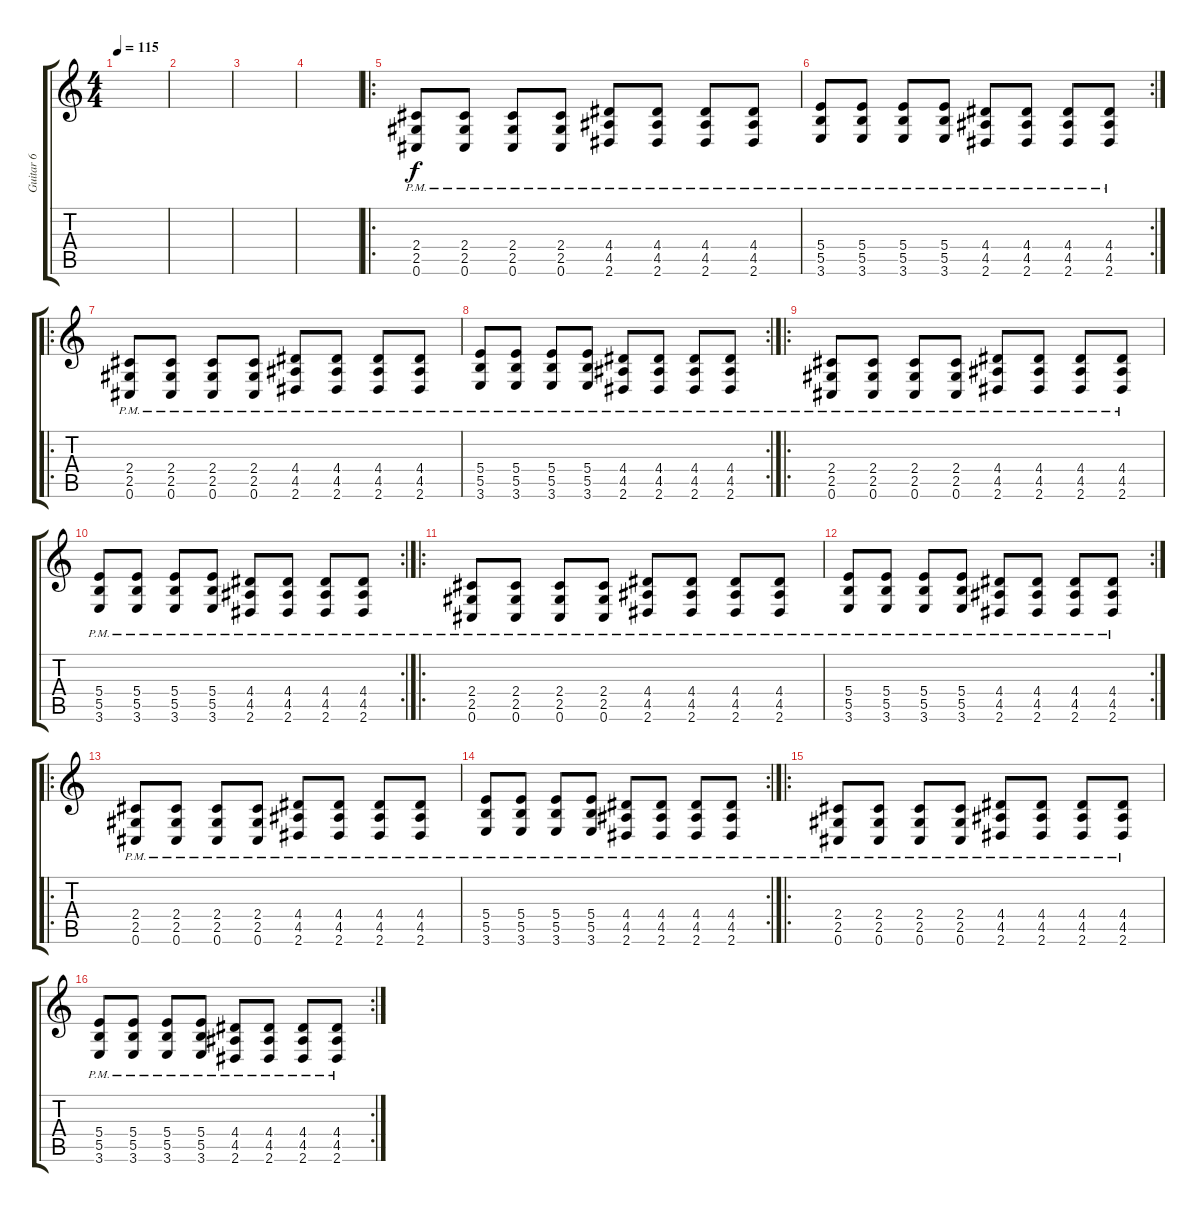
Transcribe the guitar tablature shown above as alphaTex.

\track ("Guitar 6" "Guitar 6") {instrument distortionguitar}
\staff {score tabs}
\tuning (Db4 Ab3 E3 B2 Gb2 Db2) {hide}
\ts (4 4)
\tempo 115
\clef g2
\ks c
|
|
|
|
\ro
(2.4{pm} 2.5{pm} 0.6{pm}).8 (2.4{pm} 2.5{pm} 0.6{pm}).8 (2.4{pm} 2.5{pm} 0.6{pm}).8 (2.4{pm} 2.5{pm} 0.6{pm}).8 (4.4{pm} 4.5{pm} 2.6{pm}).8 (4.4{pm} 4.5{pm} 2.6{pm}).8 (4.4{pm} 4.5{pm} 2.6{pm}).8 (4.4{pm} 4.5{pm} 2.6{pm}).8 |
\rc 2
(5.4{pm} 5.5{pm} 3.6{pm}).8 (5.4{pm} 5.5{pm} 3.6{pm}).8 (5.4{pm} 5.5{pm} 3.6{pm}).8 (5.4{pm} 5.5{pm} 3.6{pm}).8 (4.4{pm} 4.5{pm} 2.6{pm}).8 (4.4{pm} 4.5{pm} 2.6{pm}).8 (4.4{pm} 4.5{pm} 2.6{pm}).8 (4.4{pm} 4.5{pm} 2.6{pm}).8 |
\ro
(2.4{pm} 2.5{pm} 0.6{pm}).8 (2.4{pm} 2.5{pm} 0.6{pm}).8 (2.4{pm} 2.5{pm} 0.6{pm}).8 (2.4{pm} 2.5{pm} 0.6{pm}).8 (4.4{pm} 4.5{pm} 2.6{pm}).8 (4.4{pm} 4.5{pm} 2.6{pm}).8 (4.4{pm} 4.5{pm} 2.6{pm}).8 (4.4{pm} 4.5{pm} 2.6{pm}).8 |
\rc 2
(5.4{pm} 5.5{pm} 3.6{pm}).8 (5.4{pm} 5.5{pm} 3.6{pm}).8 (5.4{pm} 5.5{pm} 3.6{pm}).8 (5.4{pm} 5.5{pm} 3.6{pm}).8 (4.4{pm} 4.5{pm} 2.6{pm}).8 (4.4{pm} 4.5{pm} 2.6{pm}).8 (4.4{pm} 4.5{pm} 2.6{pm}).8 (4.4{pm} 4.5{pm} 2.6{pm}).8 |
\ro
(2.4{pm} 2.5{pm} 0.6{pm}).8 (2.4{pm} 2.5{pm} 0.6{pm}).8 (2.4{pm} 2.5{pm} 0.6{pm}).8 (2.4{pm} 2.5{pm} 0.6{pm}).8 (4.4{pm} 4.5{pm} 2.6{pm}).8 (4.4{pm} 4.5{pm} 2.6{pm}).8 (4.4{pm} 4.5{pm} 2.6{pm}).8 (4.4{pm} 4.5{pm} 2.6{pm}).8 |
\rc 2
(5.4{pm} 5.5{pm} 3.6{pm}).8 (5.4{pm} 5.5{pm} 3.6{pm}).8 (5.4{pm} 5.5{pm} 3.6{pm}).8 (5.4{pm} 5.5{pm} 3.6{pm}).8 (4.4{pm} 4.5{pm} 2.6{pm}).8 (4.4{pm} 4.5{pm} 2.6{pm}).8 (4.4{pm} 4.5{pm} 2.6{pm}).8 (4.4{pm} 4.5{pm} 2.6{pm}).8 |
\ro
(2.4{pm} 2.5{pm} 0.6{pm}).8 (2.4{pm} 2.5{pm} 0.6{pm}).8 (2.4{pm} 2.5{pm} 0.6{pm}).8 (2.4{pm} 2.5{pm} 0.6{pm}).8 (4.4{pm} 4.5{pm} 2.6{pm}).8 (4.4{pm} 4.5{pm} 2.6{pm}).8 (4.4{pm} 4.5{pm} 2.6{pm}).8 (4.4{pm} 4.5{pm} 2.6{pm}).8 |
\rc 2
(5.4{pm} 5.5{pm} 3.6{pm}).8 (5.4{pm} 5.5{pm} 3.6{pm}).8 (5.4{pm} 5.5{pm} 3.6{pm}).8 (5.4{pm} 5.5{pm} 3.6{pm}).8 (4.4{pm} 4.5{pm} 2.6{pm}).8 (4.4{pm} 4.5{pm} 2.6{pm}).8 (4.4{pm} 4.5{pm} 2.6{pm}).8 (4.4{pm} 4.5{pm} 2.6{pm}).8 |
\ro
(2.4{pm} 2.5{pm} 0.6{pm}).8 (2.4{pm} 2.5{pm} 0.6{pm}).8 (2.4{pm} 2.5{pm} 0.6{pm}).8 (2.4{pm} 2.5{pm} 0.6{pm}).8 (4.4{pm} 4.5{pm} 2.6{pm}).8 (4.4{pm} 4.5{pm} 2.6{pm}).8 (4.4{pm} 4.5{pm} 2.6{pm}).8 (4.4{pm} 4.5{pm} 2.6{pm}).8 |
\rc 2
(5.4{pm} 5.5{pm} 3.6{pm}).8 (5.4{pm} 5.5{pm} 3.6{pm}).8 (5.4{pm} 5.5{pm} 3.6{pm}).8 (5.4{pm} 5.5{pm} 3.6{pm}).8 (4.4{pm} 4.5{pm} 2.6{pm}).8 (4.4{pm} 4.5{pm} 2.6{pm}).8 (4.4{pm} 4.5{pm} 2.6{pm}).8 (4.4{pm} 4.5{pm} 2.6{pm}).8 |
\ro
(2.4{pm} 2.5{pm} 0.6{pm}).8 (2.4{pm} 2.5{pm} 0.6{pm}).8 (2.4{pm} 2.5{pm} 0.6{pm}).8 (2.4{pm} 2.5{pm} 0.6{pm}).8 (4.4{pm} 4.5{pm} 2.6{pm}).8 (4.4{pm} 4.5{pm} 2.6{pm}).8 (4.4{pm} 4.5{pm} 2.6{pm}).8 (4.4{pm} 4.5{pm} 2.6{pm}).8 |
\rc 2
(5.4{pm} 5.5{pm} 3.6{pm}).8 (5.4{pm} 5.5{pm} 3.6{pm}).8 (5.4{pm} 5.5{pm} 3.6{pm}).8 (5.4{pm} 5.5{pm} 3.6{pm}).8 (4.4{pm} 4.5{pm} 2.6{pm}).8 (4.4{pm} 4.5{pm} 2.6{pm}).8 (4.4{pm} 4.5{pm} 2.6{pm}).8 (4.4{pm} 4.5{pm} 2.6{pm}).8
